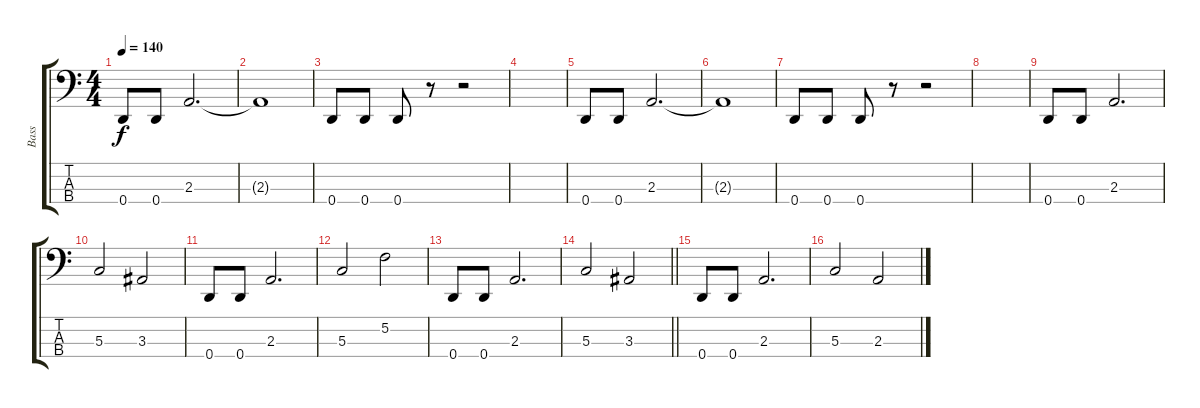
\track ("Bass" "Bass") {instrument electricbassfinger}
\staff {score tabs}
\tuning (F2 C2 G1 D1) {hide}
\ts (4 4)
\tempo 140
\clef f4
\ks c
0.4.8{dy f instrument electricbassfinger} 0.4.8 2.3.2{d} |
2.3{t}.1 |
0.4.8 0.4.8 0.4.8 r.8 r.2 |
|
0.4.8 0.4.8 2.3.2{d} |
2.3{t}.1 |
0.4.8 0.4.8 0.4.8 r.8 r.2 |
|
0.4.8 0.4.8 2.3.2{d} |
5.3.2 3.3.2 |
0.4.8 0.4.8 2.3.2{d} |
5.3.2 5.2.2 |
0.4.8 0.4.8 2.3.2{d} |
\barLineRight lightlight
5.3.2 3.3.2 |
\section ("" "")
0.4.8 0.4.8 2.3.2{d} |
5.3.2 2.3.2
